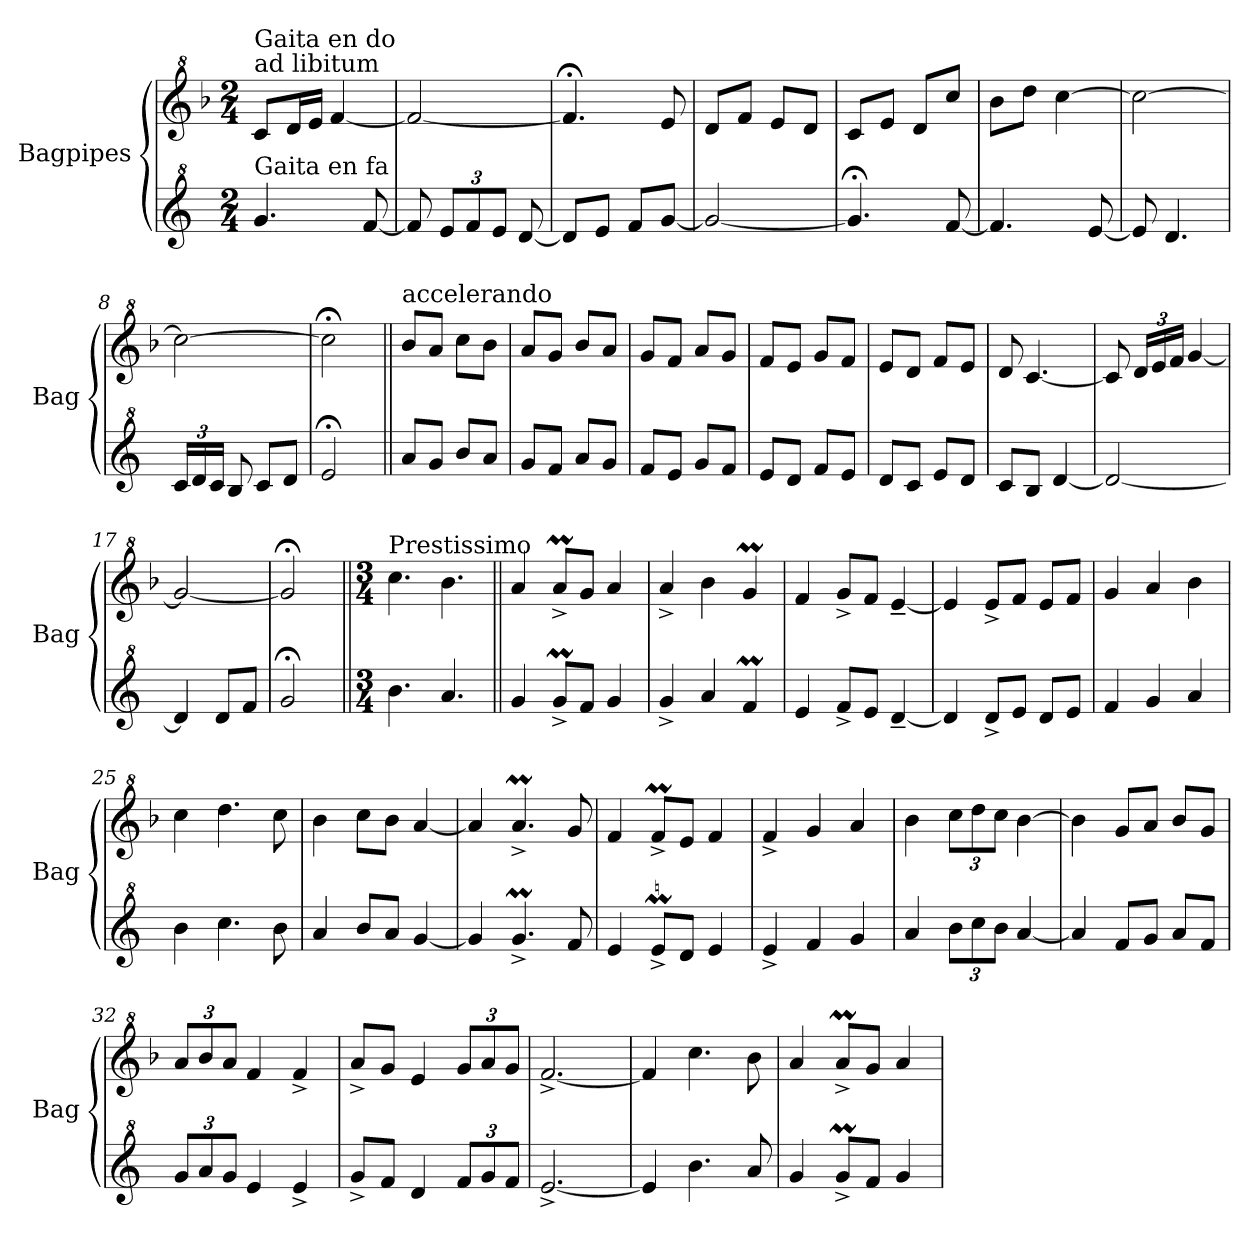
**kern	**kern
*part2	*part1
*staff2	*staff1
*I"Bagpipes	*I"Bagpipes
*I'Bag	*I'Bag
*clefG^2	*clefG^2
*ITrd4c7	*
*k[b-]	*k[b-]
*F:	*F:
*M2/4	*M2/4
=1	=1
!	!LO:TX:a:t=ad libitum
!	!LO:TX:a:t=Gaita en do
!LO:TX:a:t=Gaita en fa	!
4.cc/	8cc/L
.	16dd/L
.	16ee/JJ
.	[4ff/
[8b-/	.
=2	=2
8b-/]	2ff/_
*Xbrackettup	*
12a/L	.
12b-/	.
12a/J	.
[8g/	.
=3	=3
8g/L]	4.ff;</]
8a/J	.
8b-/L	.
[8cc/J	8ee/
=4	=4
2cc/_	8dd/L
.	8ff/J
.	8ee/L
.	8dd/J
=5	=5
4.cc;</]	8cc/L
.	8ee/J
.	8dd/L
[8b-/	8ccc/J
=6	=6
4.b-/]	8bb-\L
.	8ddd\J
.	[4ccc\
[8a/	.
=7	=7
8a/]	2ccc\_
4.g/	.
=8	=8
24f/LL	2ccc\_
24g/	.
24f/JJ	.
8e/	.
8f/L	.
8g/J	.
=9	=9
2a;</	2ccc;<\]
!!LO:LB:g=z
=10||	=10||
!	!LO:TX:a:t=accelerando
8dd/L	8bb-/L
8cc/J	8aa/J
8ee/L	8ccc\L
8dd/J	8bb-\J
=11	=11
8cc/L	8aa/L
8b-/J	8gg/J
8dd/L	8bb-/L
8cc/J	8aa/J
=12	=12
8b-/L	8gg/L
8a/J	8ff/J
8cc/L	8aa/L
8b-/J	8gg/J
=13	=13
8a/L	8ff/L
8g/J	8ee/J
8b-/L	8gg/L
8a/J	8ff/J
=14	=14
8g/L	8ee/L
8f/J	8dd/J
8a/L	8ff/L
8g/J	8ee/J
=15	=15
8f/L	8dd/
8e/J	[4.cc/
[4g/	.
=16	=16
2g/_	8cc/]
*	*Xbrackettup
.	24dd/LL
.	24ee/
.	24ff/JJ
.	[4gg/
=17	=17
4g/]	2gg/_
8g/L	.
8b-/J	.
=18	=18
2cc;</	2gg;</]
=19||	=19||
*M3/4	*M3/4
!	!LO:TX:a:t=Prestissimo
4.ee\	4.ccc\
4.dd/	4.bb-\
!!LO:LB:g=z
=20||	=20||
4cc/	4aa/
8ccM^/L	8aam^/L
8b-/J	8gg/J
4cc/	4aa/
=21	=21
4cc^/	4aa^/
4dd/	4bb-\
4b-M/	4ggM/
=22	=22
4a/	4ff/
8b-^/L	8gg^/L
8a/J	8ff/J
[4g~/	[4ee~/
=23	=23
4g/]	4ee/]
8g^/L	8ee^/L
8a/J	8ff/J
8g/L	8ee/L
8a/J	8ff/J
=24	=24
4b-/	4gg/
4cc/	4aa/
4dd/	4bb-\
=25	=25
4ee\	4ccc\
4.ff\	4.ddd\
8ee\	8ccc\
=26	=26
4dd/	4bb-\
8ee/L	8ccc\L
8dd/J	8bb-\J
[4cc/	[4aa/
=27	=27
4cc/]	4aa/]
4.ccM^/	4.aam^/
8b-/	8gg/
=28	=28
4a/	4ff/
8aM^/L	8ffM^/L
8g/J	8ee/J
4a/	4ff/
=29	=29
4a^/	4ff^/
4b-/	4gg/
4cc/	4aa/
!!LO:LB:g=z
=30	=30
4dd/	4bb-\
12ee\L	12ccc\L
12ff\	12ddd\
12ee\J	12ccc\J
[4dd/	[4bb-\
=31	=31
4dd/]	4bb-\]
8b-/L	8gg/L
8cc/J	8aa/J
8dd/L	8bb-/L
8b-/J	8gg/J
=32	=32
12cc/L	12aa/L
12dd/	12bb-/
12cc/J	12aa/J
4a/	4ff/
4a^/	4ff^/
=33	=33
8cc^/L	8aa^/L
8b-/J	8gg/J
4g/	4ee/
12b-/L	12gg/L
12cc/	12aa/
12b-/J	12gg/J
=34	=34
[2.a^/	[2.ff^/
=35	=35
4a/]	4ff/]
4.ee\	4.ccc\
8dd/	8bb-\
=36	=36
4cc/	4aa/
8ccM^/L	8aam^/L
8b-/J	8gg/J
4cc/	4aa/
=	=
*-	*-
